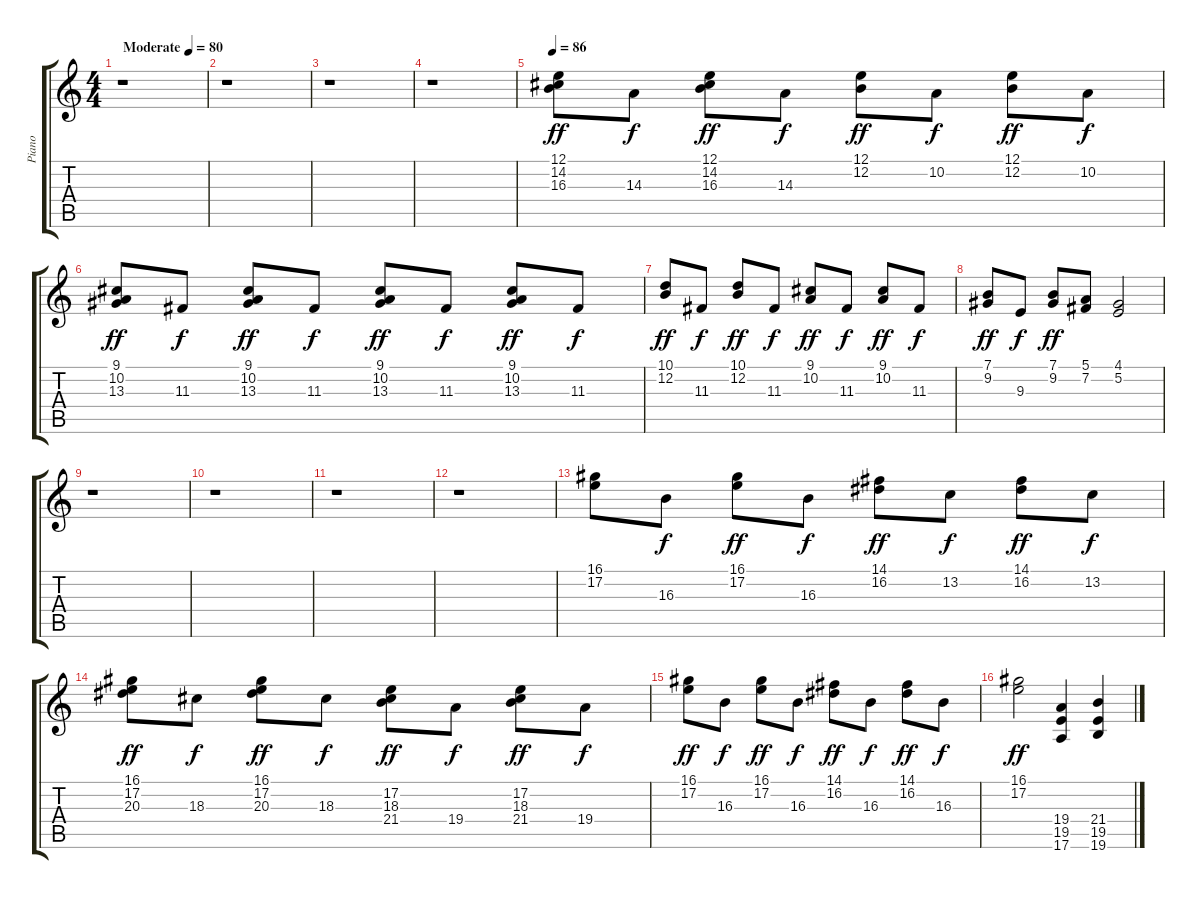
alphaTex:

\track ("Piano" "Piano") {instrument brightacousticpiano}
\staff {score tabs}
\tuning (E4 B3 G3 D3 A2 E2) {hide}
\ts (4 4)
\tempo (80 "Moderate")
\clef g2
\ks c
r.1{dy ff instrument brightacousticpiano} |
r.1 |
r.1 |
r.1 |
\tempo 86
(12.1 14.2 16.3).8 14.3.8{dy f} (12.1 14.2 16.3).8{dy ff} 14.3.8{dy f} (12.1 12.2).8{dy ff} 10.2.8{dy f} (12.1 12.2).8{dy ff} 10.2.8{dy f} |
(9.1 10.2 13.3).8{dy ff} 11.3.8{dy f} (9.1 10.2 13.3).8{dy ff} 11.3.8{dy f} (9.1 10.2 13.3).8{dy ff} 11.3.8{dy f} (9.1 10.2 13.3).8{dy ff} 11.3.8{dy f} |
(10.1 12.2).8{dy ff} 11.3.8{dy f} (10.1 12.2).8{dy ff} 11.3.8{dy f} (9.1 10.2).8{dy ff} 11.3.8{dy f} (9.1 10.2).8{dy ff} 11.3.8{dy f} |
(7.1 9.2).8{dy ff} 9.3.8{dy f} (7.1 9.2).8{dy ff} (5.1 7.2).8 (4.1 5.2).2 |
r.1 |
r.1 |
r.1 |
r.1 |
(16.1 17.2).8 16.3.8{dy f} (16.1 17.2).8{dy ff} 16.3.8{dy f} (14.1 16.2).8{dy ff} 13.2.8{dy f} (14.1 16.2).8{dy ff} 13.2.8{dy f} |
(16.1 17.2 20.3).8{dy ff} 18.3.8{dy f} (16.1 17.2 20.3).8{dy ff} 18.3.8{dy f} (17.2 18.3 21.4).8{dy ff} 19.4.8{dy f} (17.2 18.3 21.4).8{dy ff} 19.4.8{dy f} |
(16.1 17.2).8{dy ff} 16.3.8{dy f} (16.1 17.2).8{dy ff} 16.3.8{dy f} (14.1 16.2).8{dy ff} 16.3.8{dy f} (14.1 16.2).8{dy ff} 16.3.8{dy f} |
(16.1 17.2).2{dy ff} (19.4 19.5 17.6).4 (21.4 19.5 19.6).4
